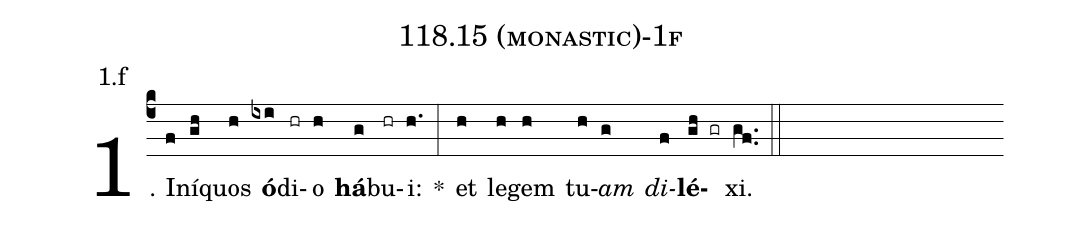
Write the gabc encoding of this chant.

name: 118.15 (monastic)-1f;
annotation: 1.f;
%%
(c4)1. In(f)í(gh)quos(h) <b>ó</b>(ixi)di(hr)o(h) <b>há</b>(g)bu(hr)i:(h.) *(:) et(h) le(h)gem(h) tu(h)<i>am</i>(g) <i>di</i>(f)<b>lé</b>(gh gr)xi.(gf..) (::)
